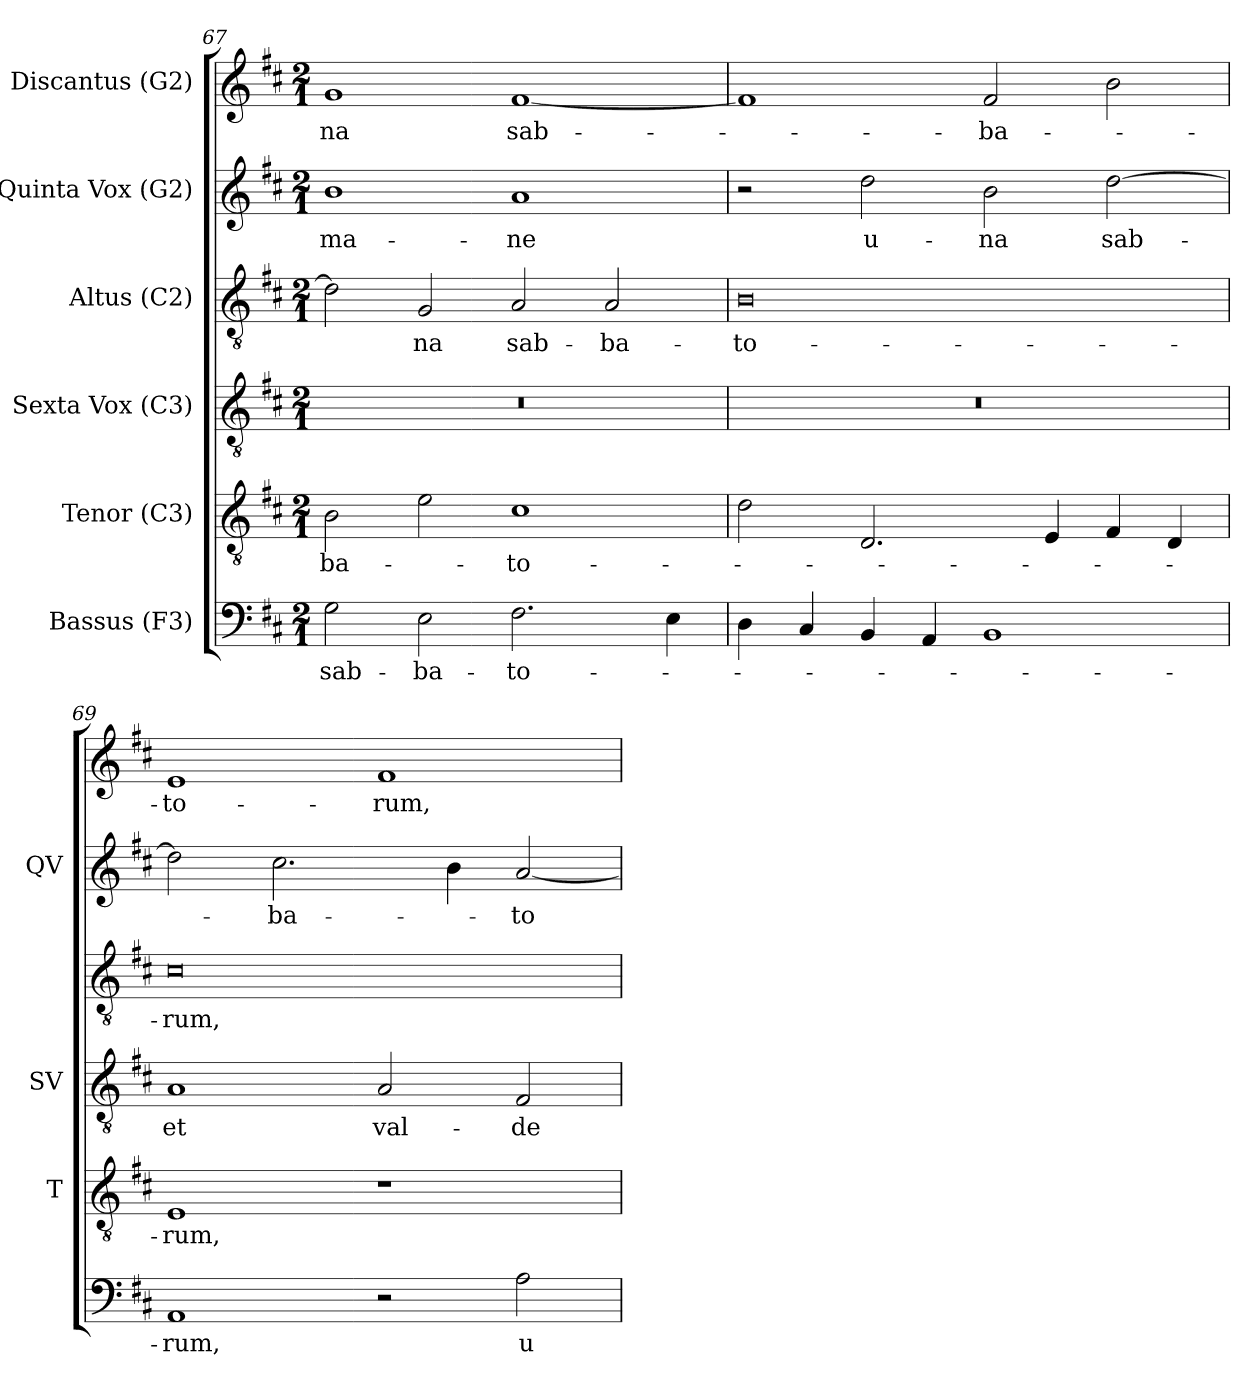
**kern	**text	**kern	**text	**kern	**text	**kern	**text	**kern	**text	**kern	**text
*part6	*part6	*part5	*part5	*part4	*part4	*part3	*part3	*part2	*part2	*part1	*part1
*staff6	*staff6	*staff5	*staff5	*staff4	*staff4	*staff3	*staff3	*staff2	*staff2	*staff1	*staff1
*I"Bassus (F3)	*	*I"Tenor (C3)	*	*I"Sexta Vox (C3)	*	*I"Altus (C2)	*	*I"Quinta Vox (G2)	*	*I"Discantus (G2)	*
*	*	*I'T	*	*I'SV	*	*	*	*I'QV	*	*	*
*clefF4	*	*clefGv2	*	*clefGv2	*	*clefGv2	*	*clefG2	*	*clefG2	*
*	*	*	*	*	*	*ITrd7c12	*	*	*	*	*
*k[f#c#]	*	*k[f#c#]	*	*k[f#c#]	*	*k[f#c#]	*	*k[f#c#]	*	*k[f#c#]	*
*D:	*	*D:	*	*D:	*	*D:	*	*D:	*	*D:	*
*M2/1	*	*M2/1	*	*M2/1	*	*M2/1	*	*M2/1	*	*M2/1	*
=67	=67	=67	=67	=67	=67	=67	=67	=67	=67	=67	=67
!	!LO:LY:b:color=#000000	!	!	!	!	!	!	!	!	!	!
!	!	!	!LO:LY:b:color=#000000	!LO:N:vis=1	!	!	!	!	!	!	!
!	!	!	!	!	!	!	!	!	!LO:LY:b:color=#000000	!	!
!	!	!	!	!	!	!	!	!	!	!	!LO:LY:b:color=#000000
2Gi\	sab-	2Bi\	-ba-	0r	.	2Di\]	.	1bi	ma-	1gi	-na
!	!LO:LY:b:color=#000000	!	!	!	!	!	!	!	!	!	!
!	!	!	!	!	!	!	!LO:LY:b:color=#000000	!	!	!	!
2Ei\	-ba-	2ei\	.	.	.	2GGi/	-na	.	.	.	.
!	!LO:LY:b:color=#000000	!	!	!	!	!	!	!	!	!	!
!	!	!	!LO:LY:b:color=#000000	!	!	!	!	!	!	!	!
!	!	!	!	!	!	!	!LO:LY:b:color=#000000	!	!	!	!
!	!	!	!	!	!	!	!	!	!LO:LY:b:color=#000000	!	!
!	!	!	!	!	!	!	!	!	!	!	!LO:LY:b:color=#000000
2.F#i\	-to-	1c#i	-to-	.	.	2AAi/	sab-	1ai	-ne	[1f#i	sab-
!	!	!	!	!	!	!	!LO:LY:b:color=#000000	!	!	!	!
.	.	.	.	.	.	2AAi/	-ba-	.	.	.	.
4Ei\	.	.	.	.	.	.	.	.	.	.	.
!!LO:PB:g=z
=68	=68	=68	=68	=68	=68	=68	=68	=68	=68	=68	=68
!	!	!	!	!LO:N:vis=1	!	!	!	!	!	!	!
!	!	!	!	!	!	!	!LO:LY:b:color=#000000	!	!	!	!
4Di\	.	2di\	.	0r	.	0BBi	-to-	2r	.	1f#i]	.
4C#i/	.	.	.	.	.	.	.	.	.	.	.
!	!	!	!	!	!	!	!	!	!LO:LY:b:color=#000000	!	!
4BBi/	.	2.Di/	.	.	.	.	.	2ddi\	u-	.	.
4AAi/	.	.	.	.	.	.	.	.	.	.	.
!	!	!	!	!	!	!	!	!	!LO:LY:b:color=#000000	!	!
!	!	!	!	!	!	!	!	!	!	!	!LO:LY:b:color=#000000
1BBi	.	.	.	.	.	.	.	2bi\	-na	2f#i/	-ba-
.	.	4Ei/	.	.	.	.	.	.	.	.	.
!	!	!	!	!	!	!	!	!	!LO:LY:b:color=#000000	!	!
.	.	4F#i/	.	.	.	.	.	[2ddi\	sab-	2bi\	.
.	.	4Di/	.	.	.	.	.	.	.	.	.
=69	=69	=69	=69	=69	=69	=69	=69	=69	=69	=69	=69
!	!LO:LY:b:color=#000000	!	!	!	!	!	!	!	!	!	!
!	!	!	!LO:LY:b:color=#000000	!	!	!	!	!	!	!	!
!	!	!	!	!	!LO:LY:b:color=#000000	!	!	!	!	!	!
!	!	!	!	!	!	!	!LO:LY:b:color=#000000	!	!	!	!
!	!	!	!	!	!	!	!	!	!	!	!LO:LY:b:color=#000000
1AAi	-rum,	1Ei	-rum,	1Ai	et	0C#i	-rum,	2ddi\]	.	1ei	-to-
!	!	!	!	!	!	!	!	!	!LO:LY:b:color=#000000	!	!
.	.	.	.	.	.	.	.	2.cc#i\	-ba-	.	.
!	!	!	!	!	!LO:LY:b:color=#000000	!	!	!	!	!	!
!	!	!	!	!	!	!	!	!	!	!	!LO:LY:b:color=#000000
2r	.	1r	.	2Ai/	val-	.	.	.	.	1f#i	-rum,
.	.	.	.	.	.	.	.	4bi\	.	.	.
!	!LO:LY:b:color=#000000	!	!	!	!	!	!	!	!	!	!
!	!	!	!	!	!LO:LY:b:color=#000000	!	!	!	!	!	!
!	!	!	!	!	!	!	!	!	!LO:LY:b:color=#000000	!	!
2Ai\	u-	.	.	2F#i/	-de	.	.	[2ai/	-to-	.	.
=	=	=	=	=	=	=	=	=	=	=	=
*-	*-	*-	*-	*-	*-	*-	*-	*-	*-	*-	*-
